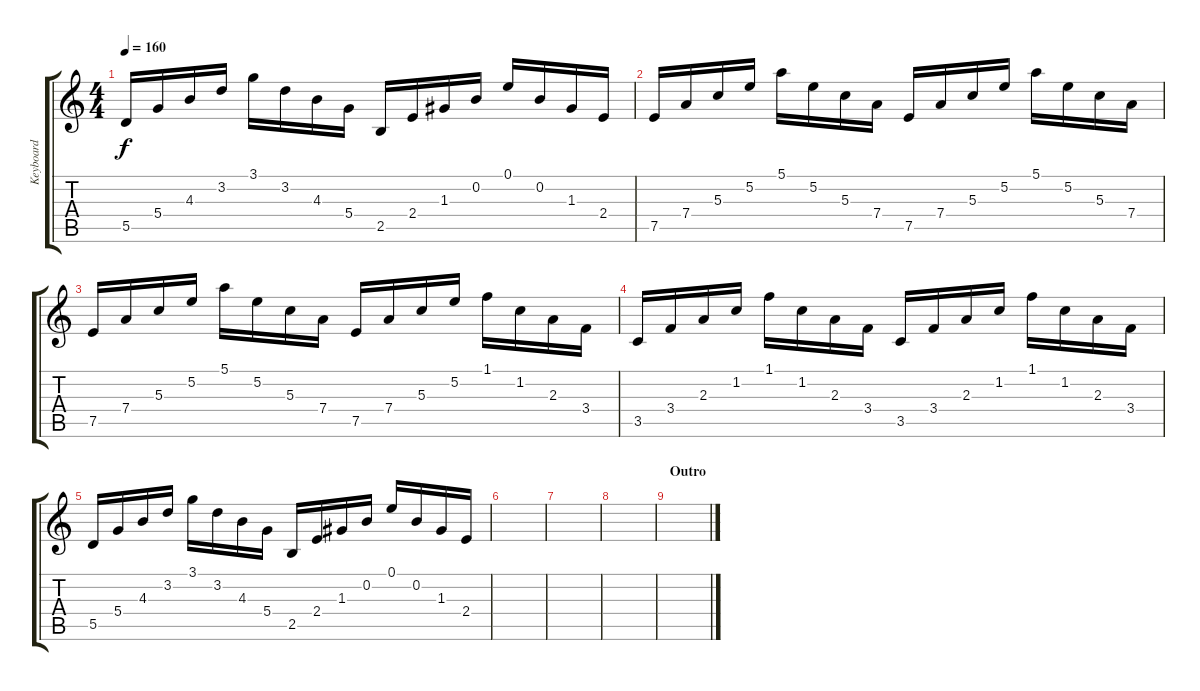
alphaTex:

\track ("Keyboard" "Keyboard") {instrument orchestralharp}
\staff {score tabs}
\tuning (E5 B4 G4 D4 A3 E3) {hide}
\ts (4 4)
\tempo 160
\clef g2
\ks c
5.5.16{dy f} 5.4.16 4.3.16 3.2.16 3.1.16 3.2.16 4.3.16 5.4.16 2.5.16 2.4.16 1.3.16 0.2.16 0.1.16 0.2.16 1.3.16 2.4.16 |
7.5.16 7.4.16 5.3.16 5.2.16 5.1.16 5.2.16 5.3.16 7.4.16 7.5.16 7.4.16 5.3.16 5.2.16 5.1.16 5.2.16 5.3.16 7.4.16 |
7.5.16 7.4.16 5.3.16 5.2.16 5.1.16 5.2.16 5.3.16 7.4.16 7.5.16 7.4.16 5.3.16 5.2.16 1.1.16 1.2.16 2.3.16 3.4.16 |
3.5.16 3.4.16 2.3.16 1.2.16 1.1.16 1.2.16 2.3.16 3.4.16 3.5.16 3.4.16 2.3.16 1.2.16 1.1.16 1.2.16 2.3.16 3.4.16 |
5.5.16 5.4.16 4.3.16 3.2.16 3.1.16 3.2.16 4.3.16 5.4.16 2.5.16 2.4.16 1.3.16 0.2.16 0.1.16 0.2.16 1.3.16 2.4.16 |
|
|
|
\section ("" "Outro")
